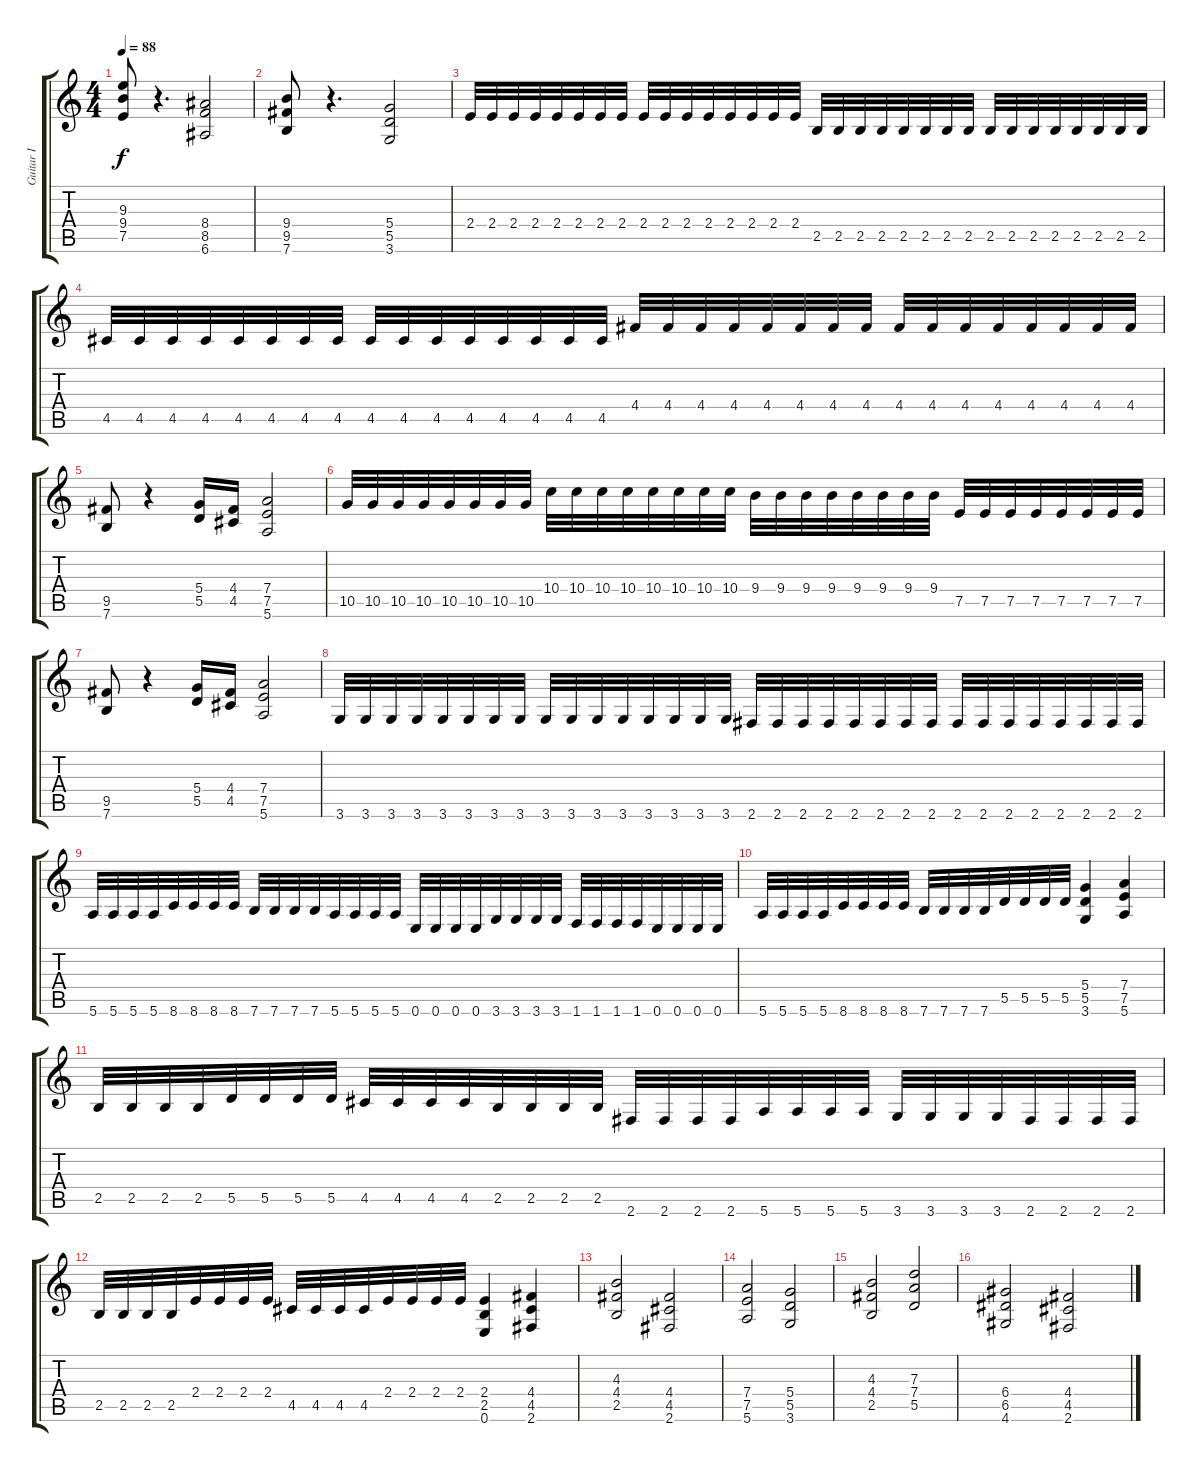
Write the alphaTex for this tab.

\track ("Guitar I" "Guitar I") {instrument distortionguitar}
\staff {score tabs}
\tuning (E4 B3 G3 D3 A2 E2) {hide}
\ts (4 4)
\tempo 88
\clef g2
\ks c
(9.3 9.4 7.5).8{dy f} r.4{d} (8.4 8.5 6.6).2 |
(9.4 9.5 7.6).8 r.4{d} (5.4 5.5 3.6).2 |
2.4.32 2.4.32 2.4.32 2.4.32 2.4.32 2.4.32 2.4.32 2.4.32 2.4.32 2.4.32 2.4.32 2.4.32 2.4.32 2.4.32 2.4.32 2.4.32 2.5.32 2.5.32 2.5.32 2.5.32 2.5.32 2.5.32 2.5.32 2.5.32 2.5.32 2.5.32 2.5.32 2.5.32 2.5.32 2.5.32 2.5.32 2.5.32 |
4.5.32 4.5.32 4.5.32 4.5.32 4.5.32 4.5.32 4.5.32 4.5.32 4.5.32 4.5.32 4.5.32 4.5.32 4.5.32 4.5.32 4.5.32 4.5.32 4.4.32 4.4.32 4.4.32 4.4.32 4.4.32 4.4.32 4.4.32 4.4.32 4.4.32 4.4.32 4.4.32 4.4.32 4.4.32 4.4.32 4.4.32 4.4.32 |
(9.5 7.6).8 r.4 (5.4 5.5).16 (4.4 4.5).16 (7.4 7.5 5.6).2 |
10.5.32 10.5.32 10.5.32 10.5.32 10.5.32 10.5.32 10.5.32 10.5.32 10.4.32 10.4.32 10.4.32 10.4.32 10.4.32 10.4.32 10.4.32 10.4.32 9.4.32 9.4.32 9.4.32 9.4.32 9.4.32 9.4.32 9.4.32 9.4.32 7.5.32 7.5.32 7.5.32 7.5.32 7.5.32 7.5.32 7.5.32 7.5.32 |
(9.5 7.6).8 r.4 (5.4 5.5).16 (4.4 4.5).16 (7.4 7.5 5.6).2 |
3.6.32 3.6.32 3.6.32 3.6.32 3.6.32 3.6.32 3.6.32 3.6.32 3.6.32 3.6.32 3.6.32 3.6.32 3.6.32 3.6.32 3.6.32 3.6.32 2.6.32 2.6.32 2.6.32 2.6.32 2.6.32 2.6.32 2.6.32 2.6.32 2.6.32 2.6.32 2.6.32 2.6.32 2.6.32 2.6.32 2.6.32 2.6.32 |
5.6.32 5.6.32 5.6.32 5.6.32 8.6.32 8.6.32 8.6.32 8.6.32 7.6.32 7.6.32 7.6.32 7.6.32 5.6.32 5.6.32 5.6.32 5.6.32 0.6.32 0.6.32 0.6.32 0.6.32 3.6.32 3.6.32 3.6.32 3.6.32 1.6.32 1.6.32 1.6.32 1.6.32 0.6.32 0.6.32 0.6.32 0.6.32 |
5.6.32 5.6.32 5.6.32 5.6.32 8.6.32 8.6.32 8.6.32 8.6.32 7.6.32 7.6.32 7.6.32 7.6.32 5.5.32 5.5.32 5.5.32 5.5.32 (5.4 5.5 3.6).4 (7.4 7.5 5.6).4 |
2.5.32 2.5.32 2.5.32 2.5.32 5.5.32 5.5.32 5.5.32 5.5.32 4.5.32 4.5.32 4.5.32 4.5.32 2.5.32 2.5.32 2.5.32 2.5.32 2.6.32 2.6.32 2.6.32 2.6.32 5.6.32 5.6.32 5.6.32 5.6.32 3.6.32 3.6.32 3.6.32 3.6.32 2.6.32 2.6.32 2.6.32 2.6.32 |
2.5.32 2.5.32 2.5.32 2.5.32 2.4.32 2.4.32 2.4.32 2.4.32 4.5.32 4.5.32 4.5.32 4.5.32 2.4.32 2.4.32 2.4.32 2.4.32 (2.4 2.5 0.6).4 (4.4 4.5 2.6).4 |
(4.3 4.4 2.5).2 (4.4 4.5 2.6).2 |
(7.4 7.5 5.6).2 (5.4 5.5 3.6).2 |
(4.3 4.4 2.5).2 (7.3 7.4 5.5).2 |
(6.4 6.5 4.6).2 (4.4 4.5 2.6).2
